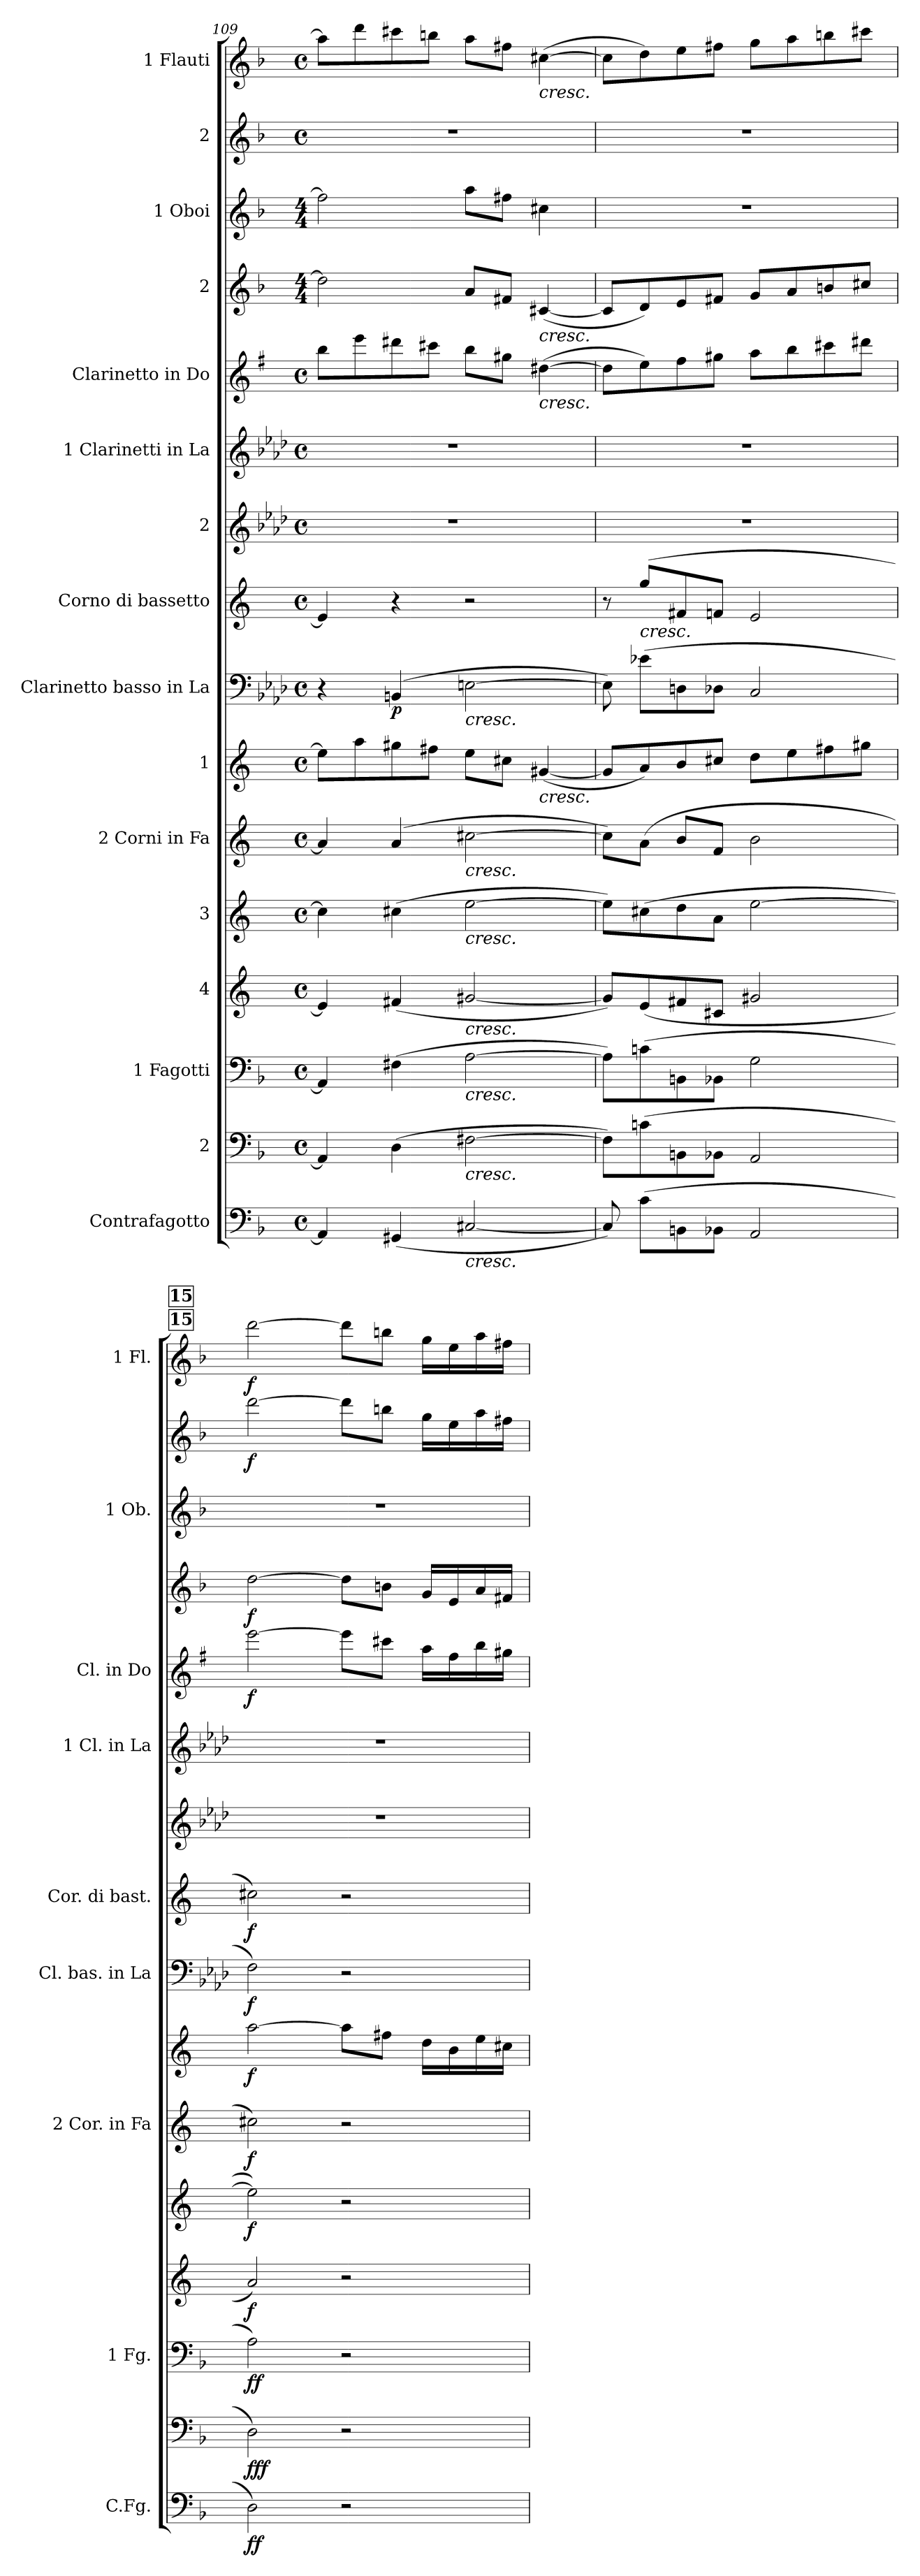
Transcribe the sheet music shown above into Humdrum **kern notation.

**kern	**dynam	**kern	**dynam	**kern	**dynam	**kern	**dynam	**kern	**dynam	**kern	**dynam	**kern	**dynam	**kern	**dynam	**kern	**dynam	**kern	**kern	**kern	**dynam	**kern	**dynam	**kern	**kern	**dynam	**kern	**dynam
*part16	*part16	*part15	*part15	*part14	*part14	*part13	*part13	*part12	*part12	*part11	*part11	*part10	*part10	*part9	*part9	*part8	*part8	*part7	*part6	*part5	*part5	*part4	*part4	*part3	*part2	*part2	*part1	*part1
*staff16	*staff16	*staff15	*staff15	*staff14	*staff14	*staff13	*staff13	*staff12	*staff12	*staff11	*staff11	*staff10	*staff10	*staff9	*staff9	*staff8	*staff8	*staff7	*staff6	*staff5	*staff5	*staff4	*staff4	*staff3	*staff2	*staff2	*staff1	*staff1
*I"Contrafagotto	*	*I"2	*	*I"1  Fagotti	*	*I"4	*	*I"3	*	*I"2  Corni in Fa	*	*I"1	*	*I"Clarinetto basso in La	*	*I"Corno di bassetto	*	*I"2	*I"1  Clarinetti in La	*I"Clarinetto in Do	*	*I"2	*	*I"1  Oboi	*I"2	*	*I"1  Flauti	*
*I'C.Fg.	*	*	*	*I'1  Fg.	*	*	*	*	*	*I'2  Cor. in Fa	*	*	*	*I'Cl. bas. in La	*	*I'Cor. di bast.	*	*	*I'1  Cl. in La	*I'Cl. in Do	*	*	*	*I'1  Ob.	*	*	*I'1  Fl.	*
!!LO:PB:g=z
*clefF4	*	*clefF4	*	*clefF4	*	*clefG2	*	*clefG2	*	*clefG2	*	*clefG2	*	*clefF4	*	*clefG2	*	*clefG2	*clefG2	*clefG2	*	*clefG2	*	*clefG2	*clefG2	*	*clefG2	*
*ITrd7c12	*	*	*	*	*	*ITrd4c7	*	*ITrd4c7	*	*ITrd4c7	*	*ITrd4c7	*	*ITrd2c3	*	*ITrd4c7	*	*ITrd2c3	*ITrd2c3	*ITrd1c2	*	*	*	*	*	*	*	*
*k[b-]	*	*k[b-]	*	*k[b-]	*	*k[b-]	*	*k[b-]	*	*k[b-]	*	*k[b-]	*	*k[b-]	*	*k[b-]	*	*k[b-]	*k[b-]	*k[b-]	*	*k[b-]	*	*k[b-]	*k[b-]	*	*k[b-]	*
*M4/4	*	*M4/4	*	*M4/4	*	*M4/4	*	*M4/4	*	*M4/4	*	*M4/4	*	*M4/4	*	*M4/4	*	*M4/4	*M4/4	*M4/4	*	*M4/4	*	*M4/4	*M4/4	*	*M4/4	*
*met(c)	*	*met(c)	*	*met(c)	*	*met(c)	*	*met(c)	*	*met(c)	*	*met(c)	*	*met(c)	*	*met(c)	*	*met(c)	*met(c)	*met(c)	*	*	*	*	*met(c)	*	*met(c)	*
=109	=109	=109	=109	=109	=109	=109	=109	=109	=109	=109	=109	=109	=109	=109	=109	=109	=109	=109	=109	=109	=109	=109	=109	=109	=109	=109	=109	=109
4AAA/]	.	4AA/]	.	4AA/]	.	4A/]	.	4f#\]	.	4d/]	.	8a\L]	.	4r	.	4A/]	.	1r	1r	8aa\L	.	2dd\]	.	2ff#\]	1r	.	8aa\L]	.
.	.	.	.	.	.	.	.	.	.	.	.	8dd\	.	.	.	.	.	.	.	8ddd\	.	.	.	.	.	.	8ddd\	.
!	!	!	!	!	!	!	!	!	!	!	!	!	!	!	!LO:DY:b	!	!	!	!	!	!	!	!	!	!	!	!	!
(4GGG#X/	.	(4D\	.	(4F#X\	.	(4Bn/	.	(4f#X\	.	(4d/	.	8cc#X\	.	(4GG#X/	p	4r	.	.	.	8ccc#X\	.	.	.	.	.	.	8ccc#X\	.
.	.	.	.	.	.	.	.	.	.	.	.	8bn\J	.	.	.	.	.	.	.	8bbn\J	.	.	.	.	.	.	8bbn\J	.
!	!	!	!	!	!	!	!	!	!	!	!	!	!	!LO:TX:b:i:t=cresc.	!	!	!	!	!	!	!	!	!	!	!	!	!	!
!	!	!	!	!	!	!	!	!	!	!LO:TX:b:i:t=cresc.	!	!	!	!	!	!	!	!	!	!	!	!	!	!	!	!	!	!
!	!	!	!	!	!	!	!	!LO:TX:b:i:t=cresc.	!	!	!	!	!	!	!	!	!	!	!	!	!	!	!	!	!	!	!	!
!	!	!	!	!	!	!LO:TX:b:i:t=cresc.	!	!	!	!	!	!	!	!	!	!	!	!	!	!	!	!	!	!	!	!	!	!
!	!	!	!	!LO:TX:b:i:t=cresc.	!	!	!	!	!	!	!	!	!	!	!	!	!	!	!	!	!	!	!	!	!	!	!	!
!	!	!LO:TX:b:i:t=cresc.	!	!	!	!	!	!	!	!	!	!	!	!	!	!	!	!	!	!	!	!	!	!	!	!	!	!
!LO:TX:b:i:t=cresc.	!	!	!	!	!	!	!	!	!	!	!	!	!	!	!	!	!	!	!	!	!	!	!	!	!	!	!	!
[2CC#X/	.	[2F#X\	.	[2A\	.	[2c#X/	.	[2a\	.	[2f#X\	.	8a\L	.	[2C#X\	.	2r	.	.	.	8aa\L	.	8a/L	.	8aa\L	.	.	8aa\L	.
.	.	.	.	.	.	.	.	.	.	.	.	8f#X\J	.	.	.	.	.	.	.	8ff#X\J	.	8f#X/J	.	8ff#X\J	.	.	8ff#X\J	.
!	!	!	!	!	!	!	!	!	!	!	!	!	!	!	!	!	!	!	!	!	!	!	!	!	!	!	!LO:TX:b:i:t=cresc.	!
!	!	!	!	!	!	!	!	!	!	!	!	!	!	!	!	!	!	!	!	!	!	!LO:TX:b:i:t=cresc.	!	!	!	!	!	!
!	!	!	!	!	!	!	!	!	!	!	!	!	!	!	!	!	!	!	!	!LO:TX:b:i:t=cresc.	!	!	!	!	!	!	!	!
!	!	!	!	!	!	!	!	!	!	!	!	!LO:TX:b:i:t=cresc.	!	!	!	!	!	!	!	!	!	!	!	!	!	!	!	!
.	.	.	.	.	.	.	.	.	.	.	.	([4c#X/	.	.	.	.	.	.	.	([4cc#X\	.	([4c#X/	.	4cc#X\	.	.	([4cc#X\	.
=110	=110	=110	=110	=110	=110	=110	=110	=110	=110	=110	=110	=110	=110	=110	=110	=110	=110	=110	=110	=110	=110	=110	=110	=110	=110	=110	=110	=110
8CC#/])	.	8F#\L])	.	8A\L])	.	8c#/L])	.	8a\L])	.	8f#\L])	.	8c#/L]	.	8C#\])	.	8r	.	1r	1r	8cc#\L]	.	8c#/L]	.	1r	1r	.	8cc#\L]	.
!	!	!	!	!	!	!	!	!	!	!	!	!	!	!	!	!LO:TX:b:i:t=cresc.	!	!	!	!	!	!	!	!	!	!	!	!
(8C\L	.	(8cn\	.	(8cn\	.	(8A/	.	(8f#X\	.	(8d\J	.	8d/)	.	(8cn\L	.	(8cc/L	.	.	.	8dd\)	.	8d/)	.	.	.	.	8dd\)	.
8BBBn\	.	8BBn\	.	8BBn\	.	8Bn/	.	8g\	.	8e/L	.	8e/	.	8BBn\	.	8Bn/	.	.	.	8ee\	.	8e/	.	.	.	.	8ee\	.
8BBB-X\J	.	8BB-X\J	.	8BB-X\J	.	8F#X/J	.	8d\J	.	8B-i/J	.	8f#X/J	.	8BB-X\J	.	8B-X/J	.	.	.	8ff#X\J	.	8f#X/J	.	.	.	.	8ff#X\J	.
2AAA/	.	2AA/	.	2G\	.	2c#X/	.	[2a\	.	2e\	.	8g\L	.	2AA/	.	2A/	.	.	.	8gg\L	.	8g/L	.	.	.	.	8gg\L	.
.	.	.	.	.	.	.	.	.	.	.	.	8a\	.	.	.	.	.	.	.	8aa\	.	8a/	.	.	.	.	8aa\	.
.	.	.	.	.	.	.	.	.	.	.	.	8bn\	.	.	.	.	.	.	.	8bbn\	.	8bn/	.	.	.	.	8bbn\	.
.	.	.	.	.	.	.	.	.	.	.	.	8cc#X\J	.	.	.	.	.	.	.	8ccc#X\J	.	8cc#X/J	.	.	.	.	8ccc#X\J	.
!!LO:REH:place=s1:b:B:cj:fs=13:t=15
!!LO:REH:place=s1:a:B:cj:fs=14:t=15
=111	=111	=111	=111	=111	=111	=111	=111	=111	=111	=111	=111	=111	=111	=111	=111	=111	=111	=111	=111	=111	=111	=111	=111	=111	=111	=111	=111	=111
!	!LO:DY:b	!	!	!	!	!	!	!	!	!	!	!	!	!	!	!	!	!	!	!	!	!	!	!	!	!	!	!
!	!LO:DY:n=1:b	!	!LO:DY:b	!	!	!	!	!	!	!	!	!	!	!	!	!	!	!	!	!	!	!	!	!	!	!	!	!
!	!	!	!LO:DY:n=1:b	!	!	!	!	!	!	!	!	!	!	!	!	!	!	!	!	!	!	!	!	!	!	!	!	!
!	!	!	!LO:DY:n=2:b	!	!LO:DY:b	!	!	!	!	!	!	!	!	!	!	!	!	!	!	!	!	!	!	!	!	!	!	!
!	!	!	!	!	!LO:DY:n=1:b	!	!LO:DY:b	!	!LO:DY:b	!	!LO:DY:b	!	!LO:DY:b	!	!LO:DY:b	!	!LO:DY:b	!	!	!	!LO:DY:b	!	!LO:DY:b	!	!	!LO:DY:b	!	!LO:DY:b
2DD\)	f f	2D\)	f f f	2A\)	f f	2d/)	f	2a\])	f	2f#X\)	f	[2dd\	f	2D\)	f	2f#X\)	f	1r	1r	[2ddd\	f	[2dd\	f	1r	[2ddd\	f	[2ddd\	f
2r	.	2r	.	2r	.	2r	.	2r	.	2r	.	8dd\L]	.	2r	.	2r	.	.	.	8ddd\L]	.	8dd\L]	.	.	8ddd\L]	.	8ddd\L]	.
.	.	.	.	.	.	.	.	.	.	.	.	8bn\J	.	.	.	.	.	.	.	8bbn\J	.	8bn\J	.	.	8bbn\J	.	8bbn\J	.
.	.	.	.	.	.	.	.	.	.	.	.	16g\LL	.	.	.	.	.	.	.	16gg\LL	.	16g/LL	.	.	16gg\LL	.	16gg\LL	.
.	.	.	.	.	.	.	.	.	.	.	.	16e\	.	.	.	.	.	.	.	16ee\	.	16e/	.	.	16ee\	.	16ee\	.
.	.	.	.	.	.	.	.	.	.	.	.	16a\	.	.	.	.	.	.	.	16aa\	.	16a/	.	.	16aa\	.	16aa\	.
.	.	.	.	.	.	.	.	.	.	.	.	16f#X\JJ	.	.	.	.	.	.	.	16ff#X\JJ	.	16f#X/JJ	.	.	16ff#X\JJ	.	16ff#X\JJ	.
=	=	=	=	=	=	=	=	=	=	=	=	=	=	=	=	=	=	=	=	=	=	=	=	=	=	=	=	=
*-	*-	*-	*-	*-	*-	*-	*-	*-	*-	*-	*-	*-	*-	*-	*-	*-	*-	*-	*-	*-	*-	*-	*-	*-	*-	*-	*-	*-
